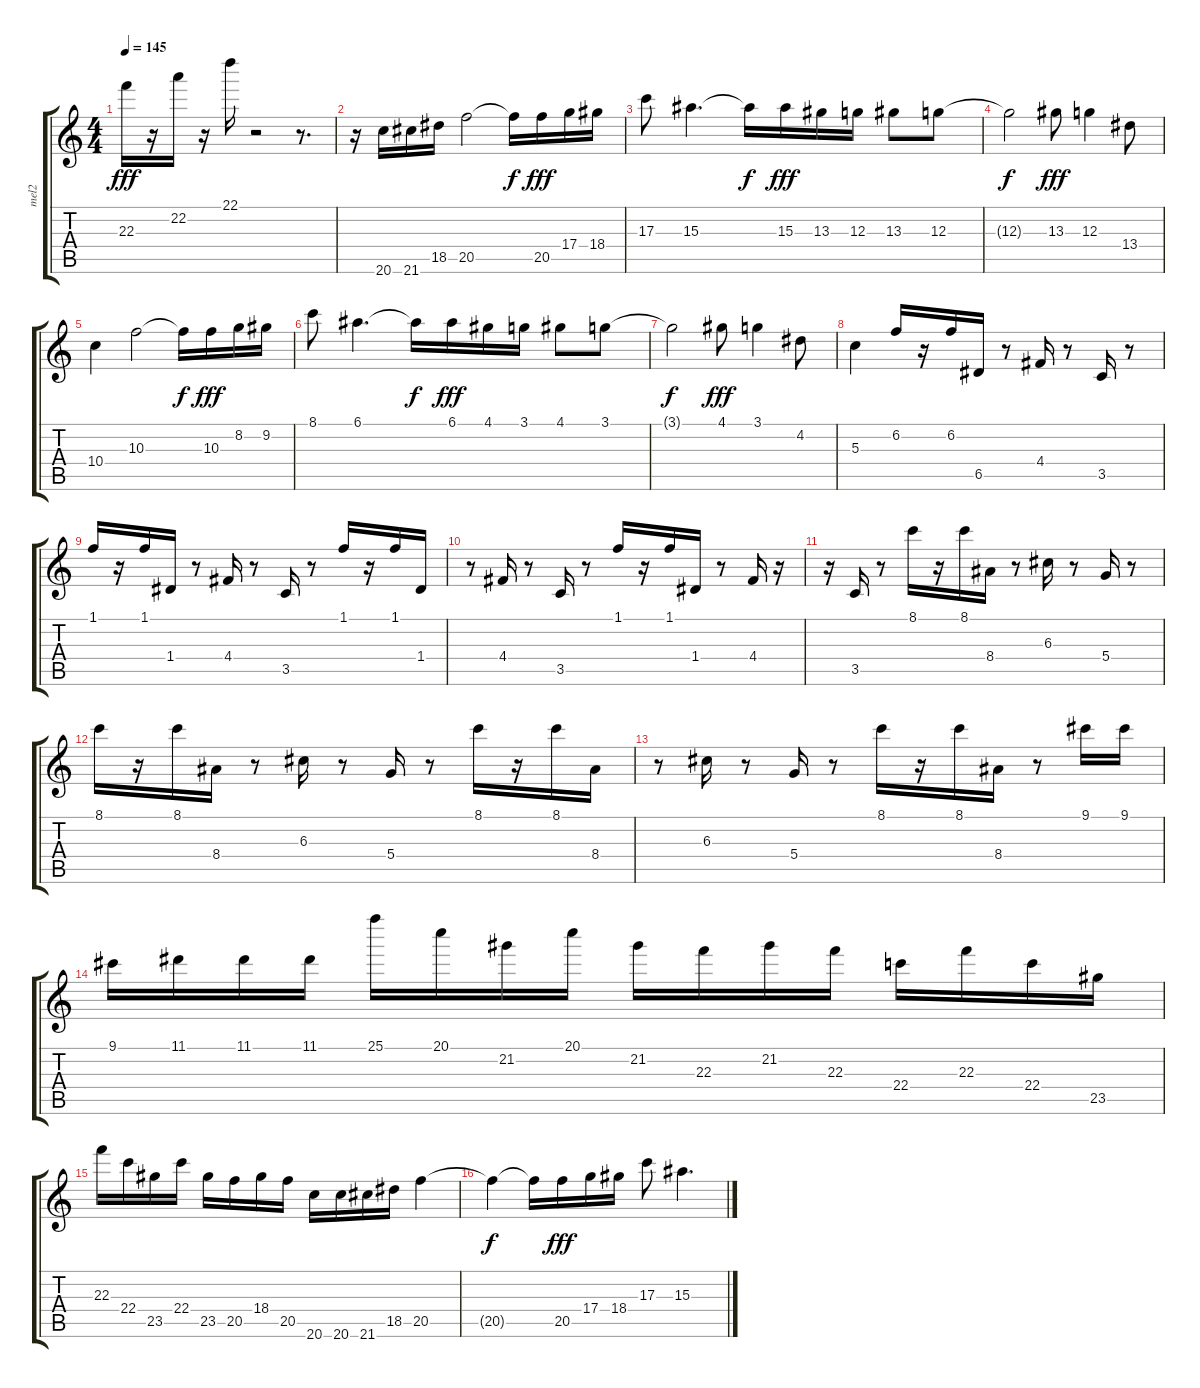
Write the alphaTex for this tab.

\track ("mel2" "mel2") {instrument overdrivenguitar}
\staff {score tabs}
\tuning (E4 B3 G3 D3 A2 E2) {hide}
\ts (4 4)
\tempo 145
\clef g2
\ks c
22.3.16{dy fff} r.16 22.2.16 r.16 22.1.16 r.2 r.8{d} |
r.16 20.6.16 21.6.16 18.5.16 20.5.2 20.5{t}.16{dy f} 20.5.16{dy fff} 17.4.16 18.4.16 |
17.3.8 15.3.4{d} 15.3{t}.16{dy f} 15.3.16{dy fff} 13.3.16 12.3.16 13.3.8 12.3.8 |
12.3{t}.2{dy f} 13.3.8{dy fff} 12.3.4 13.4.8 |
10.4.4 10.3.2 10.3{t}.16{dy f} 10.3.16{dy fff} 8.2.16 9.2.16 |
8.1.8 6.1.4{d} 6.1{t}.16{dy f} 6.1.16{dy fff} 4.1.16 3.1.16 4.1.8 3.1.8 |
3.1{t}.2{dy f} 4.1.8{dy fff} 3.1.4 4.2.8 |
5.3.4 6.2.16 r.16 6.2.16 6.5.16 r.8 4.4.16 r.8 3.5.16 r.8 |
1.1.16 r.16 1.1.16 1.4.16 r.8 4.4.16 r.8 3.5.16 r.8 1.1.16 r.16 1.1.16 1.4.16 |
r.8 4.4.16 r.8 3.5.16 r.8 1.1.16 r.16 1.1.16 1.4.16 r.8 4.4.16 r.16 |
r.16 3.5.16 r.8 8.1.16 r.16 8.1.16 8.4.16 r.8 6.3.16 r.8 5.4.16 r.8 |
8.1.16 r.16 8.1.16 8.4.16 r.8 6.3.16 r.8 5.4.16 r.8 8.1.16 r.16 8.1.16 8.4.16 |
r.8 6.3.16 r.8 5.4.16 r.8 8.1.16 r.16 8.1.16 8.4.16 r.8 9.1.16 9.1.16 |
9.1.16 11.1.16 11.1.16 11.1.16 25.1.16 20.1.16 21.2.16 20.1.16 21.2.16 22.3.16 21.2.16 22.3.16 22.4.16 22.3.16 22.4.16 23.5.16 |
22.3.16 22.4.16 23.5.16 22.4.16 23.5.16 20.5.16 18.4.16 20.5.16 20.6.16 20.6.16 21.6.16 18.5.16 20.5.4 |
20.5{t}.4{dy f} 20.5{t}.16 20.5.16{dy fff} 17.4.16 18.4.16 17.3.8 15.3.4{d}
